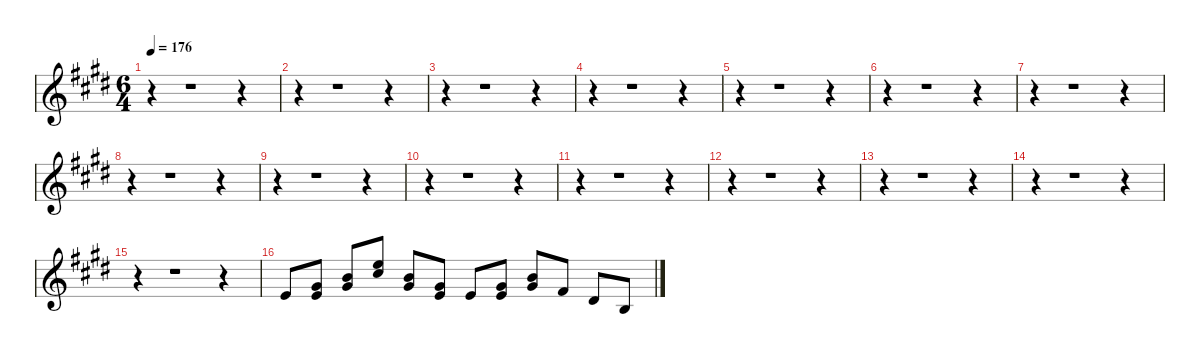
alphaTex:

\defaultSystemsLayout 4
\hideDynamics
\bracketExtendMode nobrackets
\singleTrackTrackNamePolicy hidden
\multiTrackTrackNamePolicy hidden
\firstSystemTrackNameMode fullname
\firstSystemTrackNameOrientation horizontal
\otherSystemsTrackNameOrientation horizontal
\track ("Oboe" "ob.") {instrument oboe}
\staff {score}
\tuning (E4 B3 G3 D3 A2 E2)
\ts (6 4)
\tempo 176
\clef g2
\ks e
r.4{dy p beam Down} r.1{beam Down} r.4{beam Down} |
r.4{beam Down} r.1{beam Down} r.4{beam Down} |
r.4{beam Down} r.1{beam Down} r.4{beam Down} |
r.4{beam Down} r.1{beam Down} r.4{beam Down} |
r.4{beam Down} r.1{beam Down} r.4{beam Down} |
r.4{beam Down} r.1{beam Down} r.4{beam Down} |
r.4{beam Down} r.1{beam Down} r.4{beam Down} |
r.4{beam Down} r.1{beam Down} r.4{beam Down} |
r.4{beam Down} r.1{beam Down} r.4{beam Down} |
r.4{beam Down} r.1{beam Down} r.4{beam Down} |
r.4{beam Down} r.1{beam Down} r.4{beam Down} |
r.4{beam Down} r.1{beam Down} r.4{beam Down} |
r.4{beam Down} r.1{beam Down} r.4{beam Down} |
r.4{beam Down} r.1{beam Down} r.4{beam Down} |
r.4{beam Down} r.1{beam Down} r.4{beam Down} |
14.4{acc forcenatural}.8{dy mp beam Up} (13.3{acc #} 14.4{acc forcenatural}).8{beam Up} (12.2{acc forcenatural} 13.3{acc #}).8{beam Up} (12.1{acc forcenatural} 14.2{acc #}).8{beam Up} (12.2{acc forcenatural} 13.3{acc #}).8{beam Up} (13.3{acc #} 14.4{acc forcenatural}).8{beam Up} 14.4{acc forcenatural}.8{beam Up} (13.3{acc #} 14.4{acc forcenatural}).8{beam Up} (12.2{acc forcenatural} 13.3{acc #}).8{beam Up} 16.4{acc #}.8{beam Up} 13.4{acc #}.8{beam Up} 14.5{acc forcenatural}.8{beam Up}
